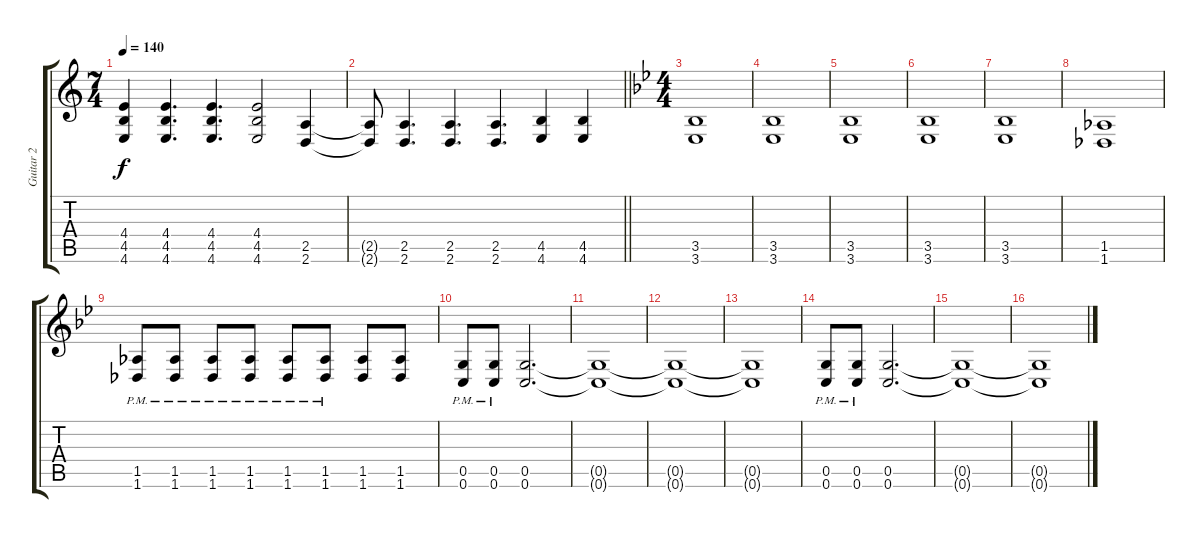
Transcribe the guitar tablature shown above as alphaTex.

\track ("Guitar 2" "Guitar 2") {instrument distortionguitar}
\staff {score tabs}
\tuning (E4 C4 G3 C3 G2 C2) {hide}
\ts (7 4)
\tempo 140
\clef g2
\ks aminor
(4.4{t} 4.5{t} 4.6{t}).4{dy f} (4.4 4.5 4.6).4{d} (4.4 4.5 4.6).4{d} (4.4 4.5 4.6).2 (2.5 2.6).4 |
\barLineRight lightlight
(2.5{t} 2.6{t}).8 (2.5 2.6).4{d} (2.5 2.6).4{d} (2.5 2.6).4{d} (4.5 4.6).4 (4.5 4.6).4 |
\ts (4 4)
\ks gminor
(3.5 3.6).1 |
(3.5 3.6).1 |
(3.5 3.6).1 |
(3.5 3.6).1 |
(3.5 3.6).1 |
(1.5 1.6).1 |
(1.5{pm} 1.6{pm}).8 (1.5{pm} 1.6{pm}).8 (1.5{pm} 1.6{pm}).8 (1.5{pm} 1.6{pm}).8 (1.5{pm} 1.6{pm}).8 (1.5{pm} 1.6{pm}).8 (1.5 1.6).8 (1.5 1.6).8 |
(0.5{pm} 0.6{pm}).8 (0.5{pm} 0.6{pm}).8 (0.5 0.6).2{d} |
(0.5{t} 0.6{t}).1 |
(0.5{t} 0.6{t}).1 |
(0.5{t} 0.6{t}).1 |
(0.5{pm} 0.6{pm}).8 (0.5{pm} 0.6{pm}).8 (0.5 0.6).2{d} |
(0.5{t} 0.6{t}).1 |
(0.5{t} 0.6{t}).1
